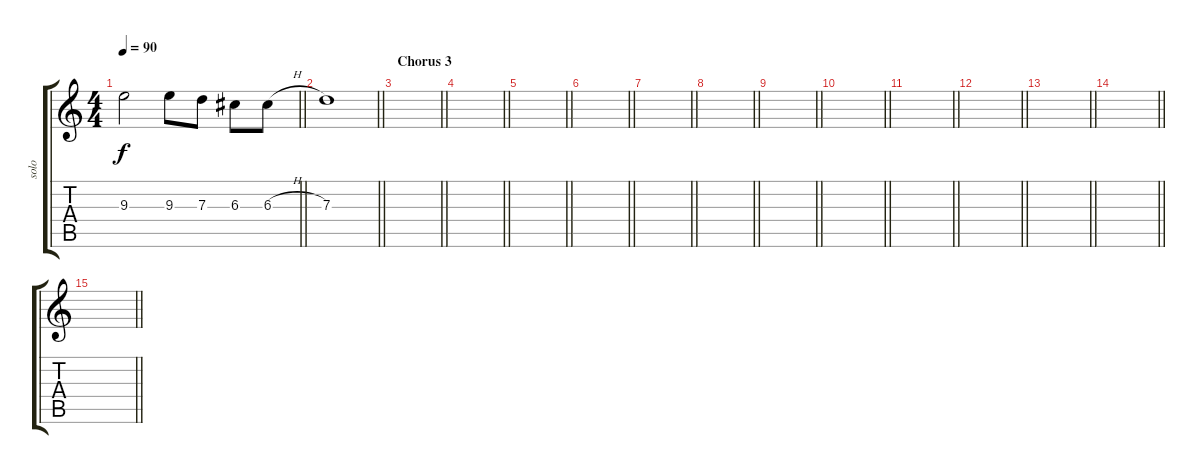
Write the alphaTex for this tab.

\track ("solo" "solo") {instrument acousticguitarsteel}
\staff {score tabs}
\tuning (E4 B3 G3 D3 A2 E2) {hide}
\ts (4 4)
\tempo 90
\clef g2
\barLineRight lightlight
\ks c
9.3.2{dy f} 9.3.8 7.3.8 6.3.8 6.3{h}.8 |
\barLineRight lightlight
7.3.1 |
\section ("" "Chorus 3")
\barLineRight lightlight
|
\barLineRight lightlight
|
\barLineRight lightlight
|
\barLineRight lightlight
|
\barLineRight lightlight
|
\barLineRight lightlight
|
\barLineRight lightlight
|
\barLineRight lightlight
|
\barLineRight lightlight
|
\barLineRight lightlight
|
\barLineRight lightlight
|
\barLineRight lightlight
|
\barLineRight lightlight
